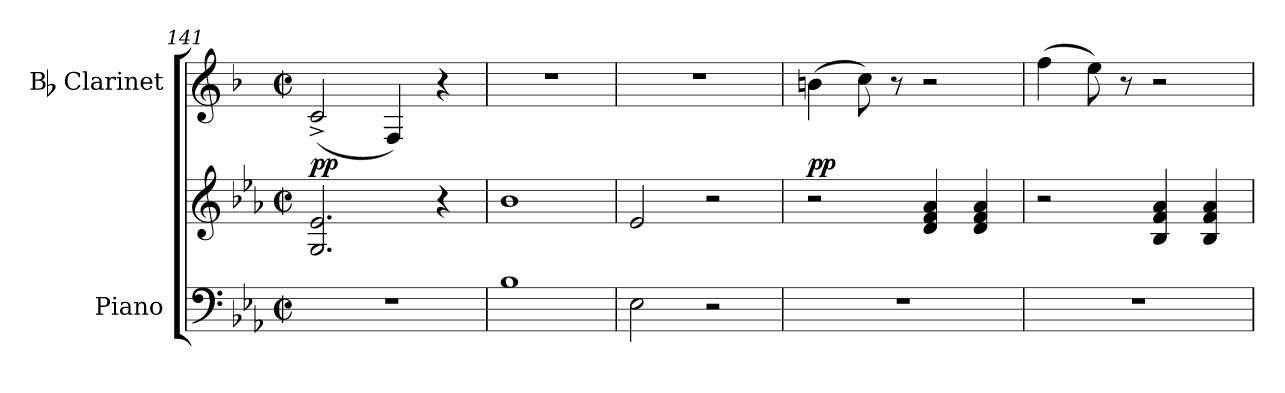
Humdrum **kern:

**kern	**kern	**kern	**dynam
*part2	*part2	*part1	*part1
*staff3	*staff2	*staff1	*staff1
*I"Piano	*	*I"Bb Clarinet	*
*I'Piano	*	*I'Cl	*
*clefF4	*clefG2	*clefG2	*
*	*	*ITrd1c2	*
*k[b-e-a-]	*k[b-e-a-]	*k[b-e-a-]	*
*E-:	*E-:	*E-:	*
*M2/2	*M2/2	*M2/2	*
*met(c|)	*met(c|)	*met(c|)	*
=141	=141	=141	=141
!	!	!	!LO:DY:b
1r	2.G/ 2.e-/	(<2B-^>/	pp
.	.	4E-/)	.
.	4r	4r	.
=142	=142	=142	=142
1B-	1b-	1r	.
=143	=143	=143	=143
2E-\	2e-/	1r	.
2r	2r	.	.
=144	=144	=144	=144
!	!	!	!LO:DY:b
1r	2r	(>4an\	pp
.	.	8b-\)	.
.	.	8r	.
.	4d/ 4f/ 4a-/	2r	.
.	4d/ 4f/ 4a-/	.	.
=145	=145	=145	=145
1r	2r	(>4ee-\	.
.	.	8dd\)	.
.	.	8r	.
.	4B-/ 4f/ 4a-/	2r	.
.	4B-/ 4f/ 4a-/	.	.
=	=	=	=
*-	*-	*-	*-
